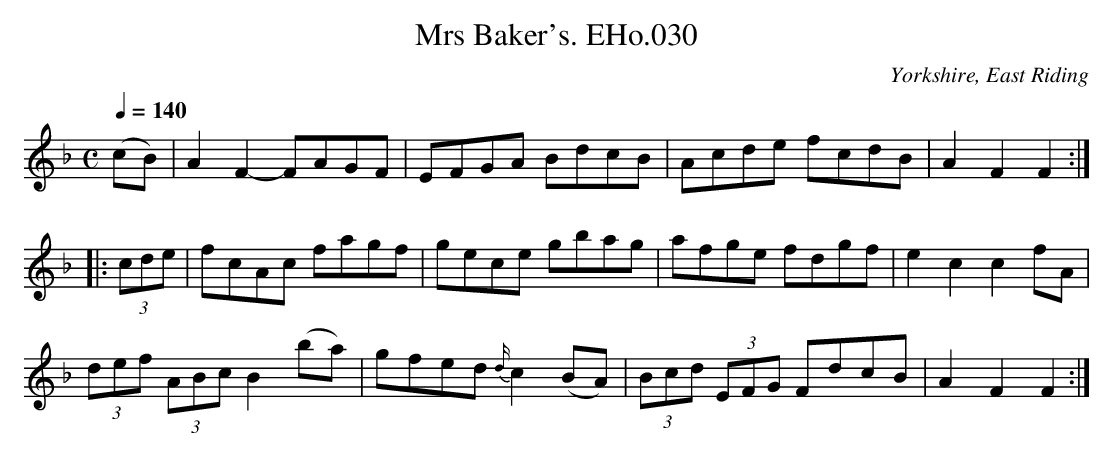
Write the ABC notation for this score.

X:1
T:Mrs Baker's. EHo.030
M:C
L:1/8
Q:1/4=140
O:Yorkshire, East Riding
K:F
(cB)|A2F2-FAGF|EFGA BdcB|Acde fcdB|A2F2F2:|
|:(3cde|fcAc fagf|gece gbag|afge fdgf|e2c2c2fA|
(3def (3ABcB2(ba)|gfed {d/}c2(BA)|(3Bcd (3EFG FdcB|A2F2F2:|
